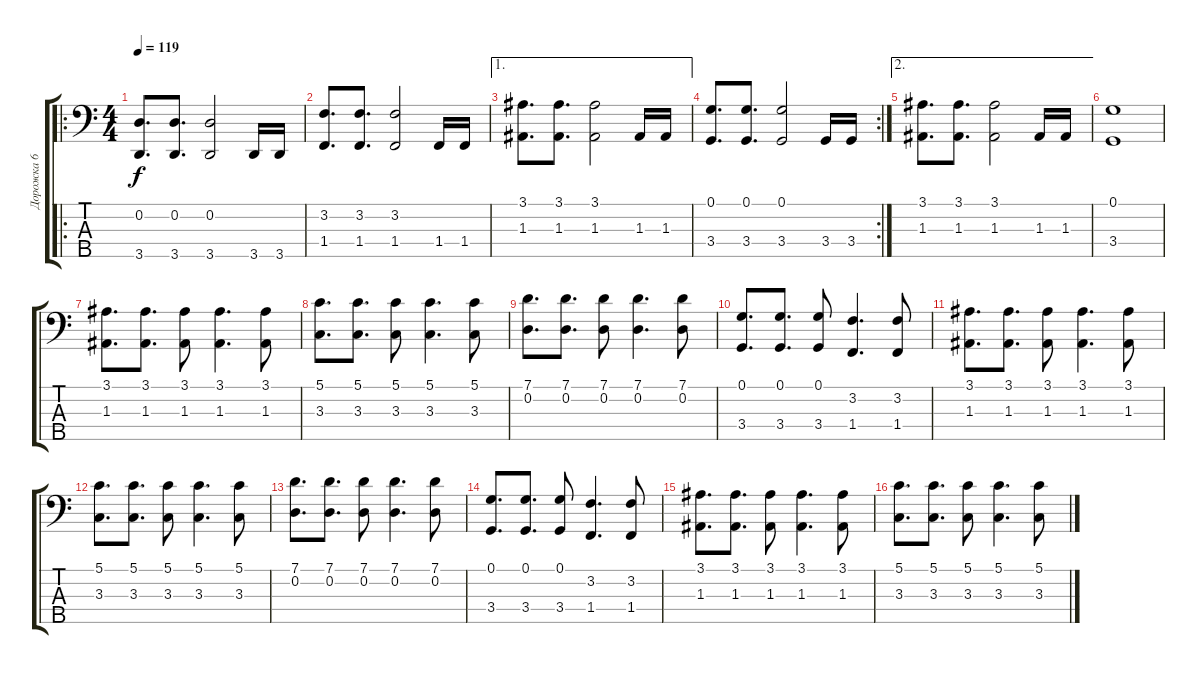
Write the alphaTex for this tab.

\track ("Дорожка 6" "Дорожка 6") {instrument synthbass2}
\staff {score tabs}
\tuning (G2 D2 A1 E1 B0) {hide}
\ro
\ts (4 4)
\tempo 119
\clef f4
\ks c
(0.2 3.5).8{d dy f} (0.2 3.5).8{d} (0.2 3.5).2 3.5.16 3.5.16 |
(3.2 1.4).8{d} (3.2 1.4).8{d} (3.2 1.4).2 1.4.16 1.4.16 |
\ae 1
(3.1 1.3).8{d} (3.1 1.3).8{d} (3.1 1.3).2 1.3.16 1.3.16 |
\rc 2
(0.1 3.4).8{d} (0.1 3.4).8{d} (0.1 3.4).2 3.4.16 3.4.16 |
\ae 2
(3.1 1.3).8{d} (3.1 1.3).8{d} (3.1 1.3).2 1.3.16 1.3.16 |
(0.1 3.4).1 |
(3.1 1.3).8{d} (3.1 1.3).8{d} (3.1 1.3).8 (3.1 1.3).4{d} (3.1 1.3).8 |
(5.1 3.3).8{d} (5.1 3.3).8{d} (5.1 3.3).8 (5.1 3.3).4{d} (5.1 3.3).8 |
(7.1 0.2).8{d} (7.1 0.2).8{d} (7.1 0.2).8 (7.1 0.2).4{d} (7.1 0.2).8 |
(0.1 3.4).8{d} (0.1 3.4).8{d} (0.1 3.4).8 (3.2 1.4).4{d} (3.2 1.4).8 |
(3.1 1.3).8{d} (3.1 1.3).8{d} (3.1 1.3).8 (3.1 1.3).4{d} (3.1 1.3).8 |
(5.1 3.3).8{d} (5.1 3.3).8{d} (5.1 3.3).8 (5.1 3.3).4{d} (5.1 3.3).8 |
(7.1 0.2).8{d} (7.1 0.2).8{d} (7.1 0.2).8 (7.1 0.2).4{d} (7.1 0.2).8 |
(0.1 3.4).8{d} (0.1 3.4).8{d} (0.1 3.4).8 (3.2 1.4).4{d} (3.2 1.4).8 |
(3.1 1.3).8{d} (3.1 1.3).8{d} (3.1 1.3).8 (3.1 1.3).4{d} (3.1 1.3).8 |
(5.1 3.3).8{d} (5.1 3.3).8{d} (5.1 3.3).8 (5.1 3.3).4{d} (5.1 3.3).8
